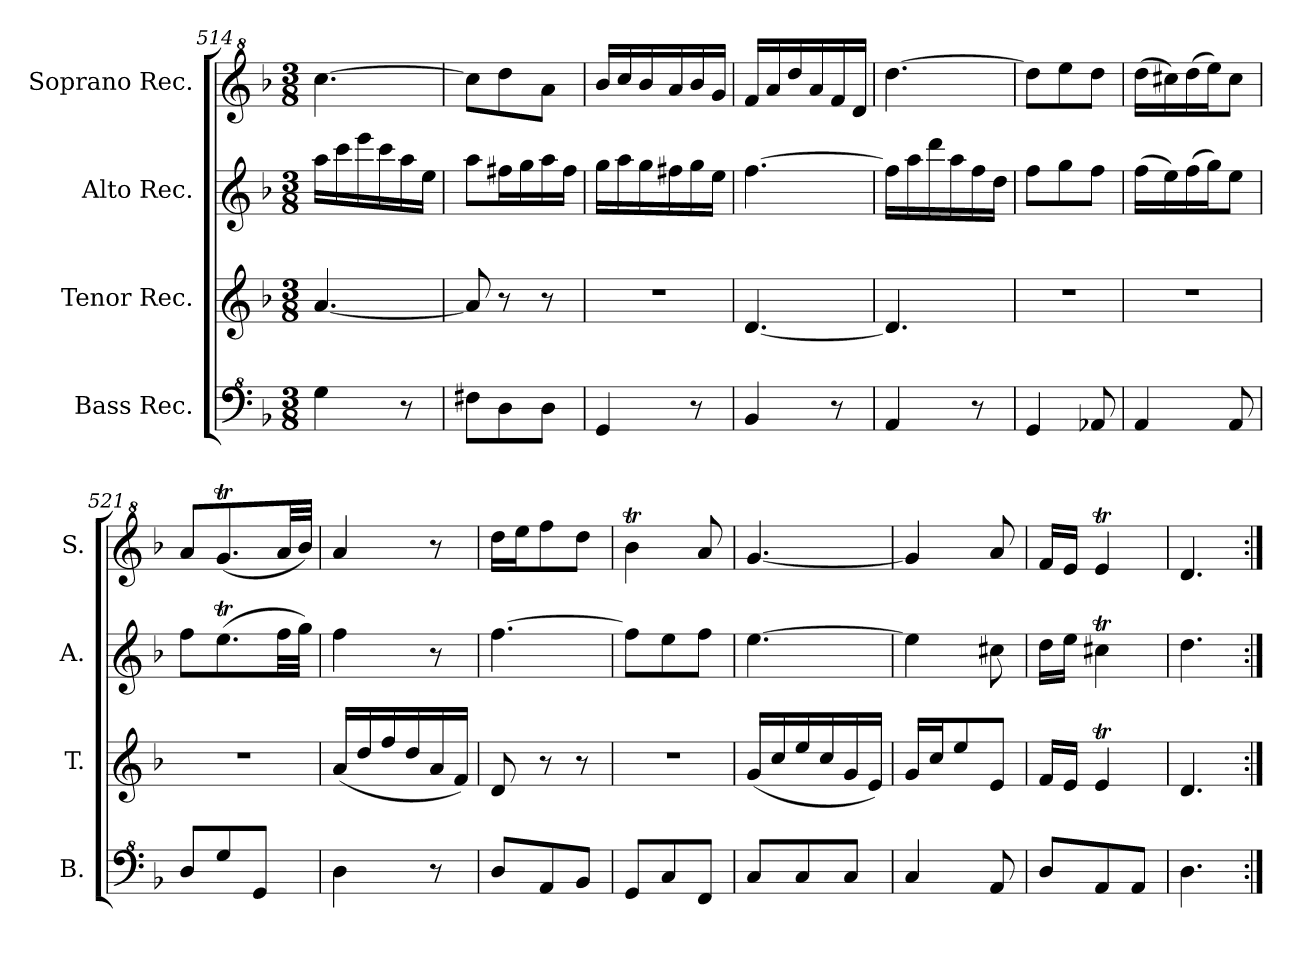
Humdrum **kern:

**kern	**kern	**kern	**kern
*part4	*part3	*part2	*part1
*staff4	*staff3	*staff2	*staff1
*I"Bass Rec.	*I"Tenor Rec.	*I"Alto Rec.	*I"Soprano Rec.
*I'B.	*I'T.	*I'A.	*I'S.
*clefF^4	*clefG2	*clefG2	*clefG^2
*k[b-]	*k[b-]	*k[b-]	*k[b-]
*M3/8	*M3/8	*M3/8	*M3/8
=514	=514	=514	=514
4g\	[4.a/	16aa\LL	[4.ccc\
.	.	16ccc\	.
.	.	16eee\	.
.	.	16ccc\	.
8r	.	16aa\	.
.	.	16ee\JJ	.
=515	=515	=515	=515
8f#X\L	8a/]	8aa\L	8ccc\L]
8d\	8r	16ff#X\L	8ddd\
.	.	16gg\	.
8d\J	8r	16aa\	8aa\J
.	.	16ff#\JJ	.
=516	=516	=516	=516
4G/	4.r	16gg\LL	16bb-/LL
.	.	16aa\	16ccc/
.	.	16gg\	16bb-/
.	.	16ff#X\	16aa/
8r	.	16gg\	16bb-/
.	.	16ee\JJ	16gg/JJ
=517	=517	=517	=517
4B-/	[4.d/	[4.ff\	16ff/LL
.	.	.	16aa/
.	.	.	16ddd/
.	.	.	16aa/
8r	.	.	16ff/
.	.	.	16dd/JJ
=518	=518	=518	=518
4A/	4.d/]	16ff\LL]	[4.ddd\
.	.	16aa\	.
.	.	16ddd\	.
.	.	16aa\	.
8r	.	16ff\	.
.	.	16dd\JJ	.
!!LO:LB:g=z
=519	=519	=519	=519
4G/	4.r	8ff\L	8ddd\L]
.	.	8gg\	8eee\
8A-X/	.	8ff\J	8ddd\J
=520	=520	=520	=520
4A/	4.r	(16ff\LL	(16ddd\LL
.	.	16ee\)	16ccc#X\)
.	.	(16ff\	(16ddd\
.	.	16gg\J)	16eee\J)
8A/	.	8ee\J	8ccc#\J
=521	=521	=521	=521
8d/L	4.r	8ff\L	8aa/L
8g/	.	(8.eet\	(8.ggT/
8G/J	.	.	.
.	.	32ff\LL	32aa/LL
.	.	32gg\JJJ)	32bb-/JJJ)
=522	=522	=522	=522
4d\	(16a/LL	4ff\	4aa/
.	16dd/	.	.
.	16ff/	.	.
.	16dd/	.	.
8r	16a/	8r	8r
.	16f/JJ)	.	.
=523	=523	=523	=523
8d/L	8d/	[4.ff\	16ddd\LL
.	.	.	16eee\J
8A/	8r	.	8fff\
8B-/J	8r	.	8ddd\J
=524	=524	=524	=524
8G/L	4.r	8ff\L]	4bb-T\
8c/	.	8ee\	.
8F/J	.	8ff\J	8aa/
=525	=525	=525	=525
8c/L	(16g/LL	[4.ee\	[4.gg/
.	16cc/	.	.
8c/	16ee/	.	.
.	16cc/	.	.
8c/J	16g/	.	.
.	16e/JJ)	.	.
=526	=526	=526	=526
4c/	16g/LL	4ee\]	4gg/]
.	16cc/J	.	.
.	8ee/	.	.
8A/	8e/J	8cc#X\	8aa/
=527	=527	=527	=527
8d/L	16f/LL	16dd\LL	16ff/LL
.	16e/JJ	16ee\JJ	16ee/JJ
8A/	4et/	4cc#Xt\	4eet/
8A/J	.	.	.
=528	=528	=528	=528
4.d\	4.d/	4.dd\	4.dd/
=:|!	=:|!	=:|!	=:|!
*-	*-	*-	*-
